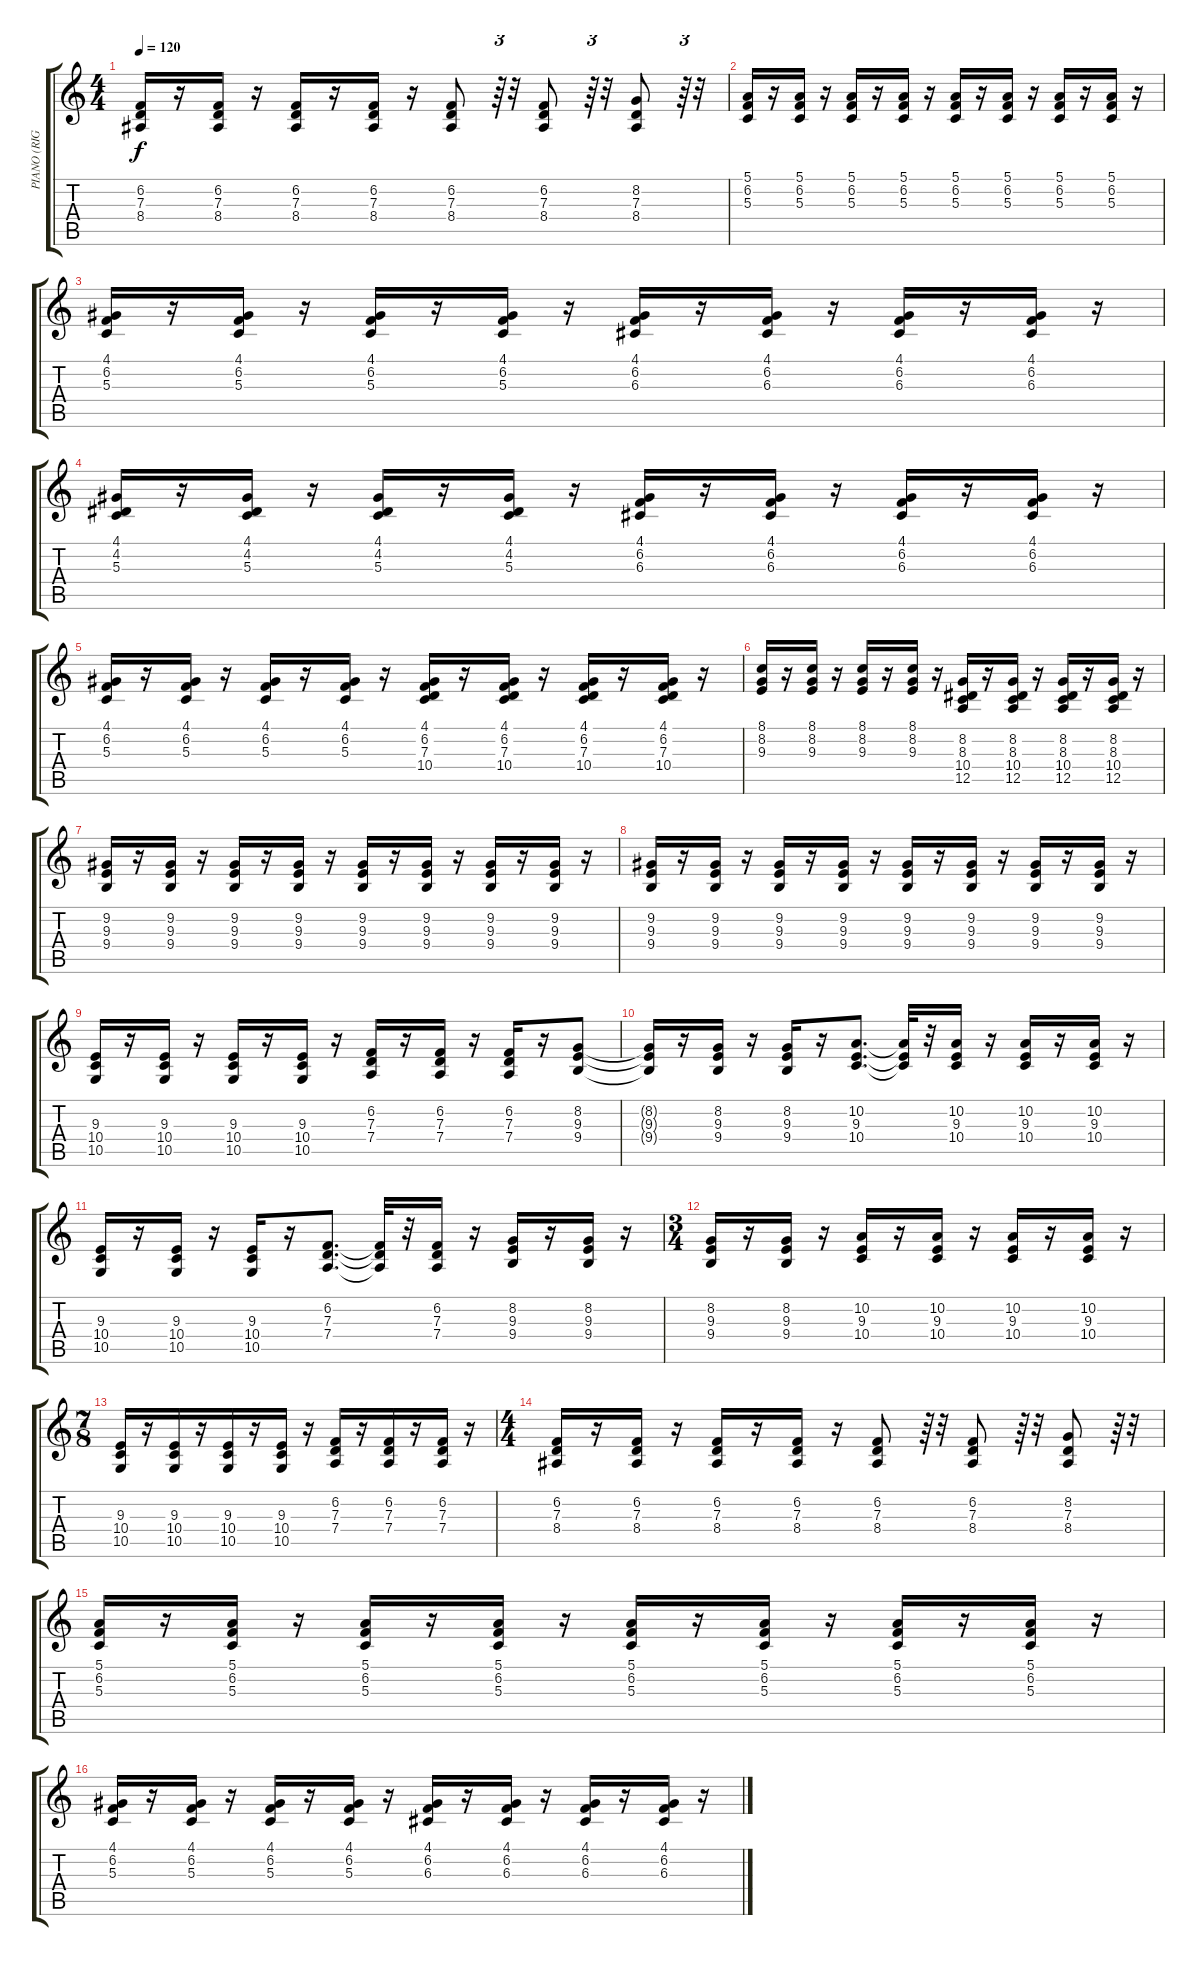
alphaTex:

\track ("PIANO (RIGHT)    " "PIANO (RIG") {instrument acousticgrandpiano}
\staff {score tabs}
\tuning (E4 B3 G3 D3 A2 E2) {hide}
\ts (4 4)
\tempo 120
\clef g2
\ks c
(6.2 7.3 8.4).16{dy f} r.16 (6.2 7.3 8.4).16 r.16 (6.2 7.3 8.4).16 r.16 (6.2 7.3 8.4).16 r.16 (6.2 7.3 8.4).8 r.64{tu (3 2)} r.32 (6.2 7.3 8.4).8 r.64{tu (3 2)} r.32 (8.2 7.3 8.4).8 r.64{tu (3 2)} r.32 |
(5.1 6.2 5.3).16 r.16 (5.1 6.2 5.3).16 r.16 (5.1 6.2 5.3).16 r.16 (5.1 6.2 5.3).16 r.16 (5.1 6.2 5.3).16 r.16 (5.1 6.2 5.3).16 r.16 (5.1 6.2 5.3).16 r.16 (5.1 6.2 5.3).16 r.16 |
(4.1 6.2 5.3).16 r.16 (4.1 6.2 5.3).16 r.16 (4.1 6.2 5.3).16 r.16 (4.1 6.2 5.3).16 r.16 (4.1 6.2 6.3).16 r.16 (4.1 6.2 6.3).16 r.16 (4.1 6.2 6.3).16 r.16 (4.1 6.2 6.3).16 r.16 |
(4.1 4.2 5.3).16 r.16 (4.1 4.2 5.3).16 r.16 (4.1 4.2 5.3).16 r.16 (4.1 4.2 5.3).16 r.16 (4.1 6.2 6.3).16 r.16 (4.1 6.2 6.3).16 r.16 (4.1 6.2 6.3).16 r.16 (4.1 6.2 6.3).16 r.16 |
(4.1 6.2 5.3).16 r.16 (4.1 6.2 5.3).16 r.16 (4.1 6.2 5.3).16 r.16 (4.1 6.2 5.3).16 r.16 (4.1 6.2 7.3 10.4).16 r.16 (4.1 6.2 7.3 10.4).16 r.16 (4.1 6.2 7.3 10.4).16 r.16 (4.1 6.2 7.3 10.4).16 r.16 |
(8.1 8.2 9.3).16 r.16 (8.1 8.2 9.3).16 r.16 (8.1 8.2 9.3).16 r.16 (8.1 8.2 9.3).16 r.16 (8.2 8.3 10.4 12.5).16 r.16 (8.2 8.3 10.4 12.5).16 r.16 (8.2 8.3 10.4 12.5).16 r.16 (8.2 8.3 10.4 12.5).16 r.16 |
(9.2 9.3 9.4).16 r.16 (9.2 9.3 9.4).16 r.16 (9.2 9.3 9.4).16 r.16 (9.2 9.3 9.4).16 r.16 (9.2 9.3 9.4).16 r.16 (9.2 9.3 9.4).16 r.16 (9.2 9.3 9.4).16 r.16 (9.2 9.3 9.4).16 r.16 |
(9.2 9.3 9.4).16 r.16 (9.2 9.3 9.4).16 r.16 (9.2 9.3 9.4).16 r.16 (9.2 9.3 9.4).16 r.16 (9.2 9.3 9.4).16 r.16 (9.2 9.3 9.4).16 r.16 (9.2 9.3 9.4).16 r.16 (9.2 9.3 9.4).16 r.16 |
(9.3 10.4 10.5).16 r.16 (9.3 10.4 10.5).16 r.16 (9.3 10.4 10.5).16 r.16 (9.3 10.4 10.5).16 r.16 (6.2 7.3 7.4).16 r.16 (6.2 7.3 7.4).16 r.16 (6.2 7.3 7.4).16 r.16 (8.2 9.3 9.4).8 |
(8.2{t} 9.3{t} 9.4{t}).16 r.16 (8.2 9.3 9.4).16 r.16 (8.2 9.3 9.4).16 r.16 (10.2 9.3 10.4).8{d} (10.2{t} 9.3{t} 10.4{t}).32 r.32 (10.2 9.3 10.4).16 r.16 (10.2 9.3 10.4).16 r.16 (10.2 9.3 10.4).16 r.16 |
(9.3 10.4 10.5).16 r.16 (9.3 10.4 10.5).16 r.16 (9.3 10.4 10.5).16 r.16 (6.2 7.3 7.4).8{d} (6.2{t} 7.3{t} 7.4{t}).32 r.32 (6.2 7.3 7.4).16 r.16 (8.2 9.3 9.4).16 r.16 (8.2 9.3 9.4).16 r.16 |
\ts (3 4)
(8.2 9.3 9.4).16 r.16 (8.2 9.3 9.4).16 r.16 (10.2 9.3 10.4).16 r.16 (10.2 9.3 10.4).16 r.16 (10.2 9.3 10.4).16 r.16 (10.2 9.3 10.4).16 r.16 |
\ts (7 8)
(9.3 10.4 10.5).16 r.16 (9.3 10.4 10.5).16 r.16 (9.3 10.4 10.5).16 r.16 (9.3 10.4 10.5).16 r.16 (6.2 7.3 7.4).16 r.16 (6.2 7.3 7.4).16 r.16 (6.2 7.3 7.4).16 r.16 |
\ts (4 4)
(6.2 7.3 8.4).16 r.16 (6.2 7.3 8.4).16 r.16 (6.2 7.3 8.4).16 r.16 (6.2 7.3 8.4).16 r.16 (6.2 7.3 8.4).8 r.64{tu (3 2)} r.32 (6.2 7.3 8.4).8 r.64{tu (3 2)} r.32 (8.2 7.3 8.4).8 r.64{tu (3 2)} r.32 |
(5.1 6.2 5.3).16 r.16 (5.1 6.2 5.3).16 r.16 (5.1 6.2 5.3).16 r.16 (5.1 6.2 5.3).16 r.16 (5.1 6.2 5.3).16 r.16 (5.1 6.2 5.3).16 r.16 (5.1 6.2 5.3).16 r.16 (5.1 6.2 5.3).16 r.16 |
(4.1 6.2 5.3).16 r.16 (4.1 6.2 5.3).16 r.16 (4.1 6.2 5.3).16 r.16 (4.1 6.2 5.3).16 r.16 (4.1 6.2 6.3).16 r.16 (4.1 6.2 6.3).16 r.16 (4.1 6.2 6.3).16 r.16 (4.1 6.2 6.3).16 r.16
